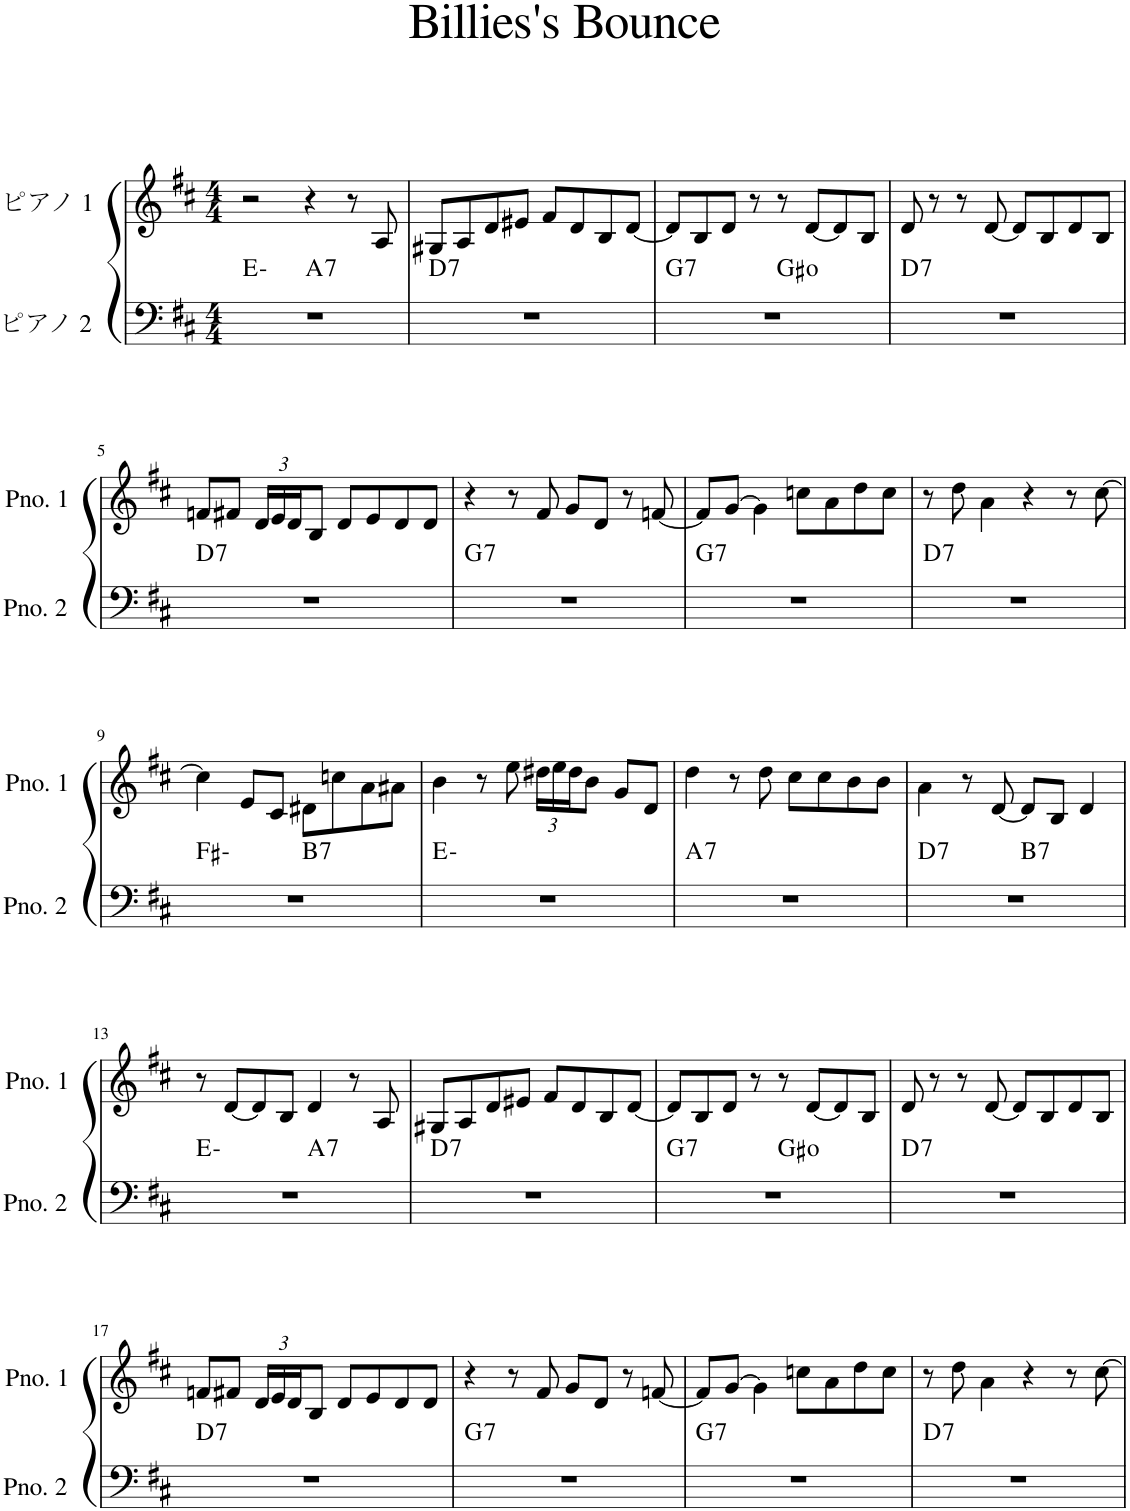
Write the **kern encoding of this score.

**kern	**harte	**kern
*part2	*part2	*part1
*staff2	*	*staff1
*I"ピアノ 2	*	*I"ピアノ 1
*clefF4	*	*clefG2
*k[f#c#]	*	*k[f#c#]
*M4/4	*	*M4/4
=1	=1	=1
*^	*	*
1r	2ryy	E:min	2r
!	!	!LO:H:kt=7	!
.	2ryy	A:7	4r
.	.	.	8r
.	.	.	8A/
=2	=2	=2	=2
!	!	!LO:H:kt=7	!
*v	*v	*	*
1r	D:7	8G#X/L
.	.	8A/
.	.	8d/
.	.	8e#X/J
.	.	8f#/L
.	.	8d/
.	.	8B/
.	.	[8d/J
=3	=3	=3
!	!LO:H:kt=7	!
*^	*	*
1r	2ryy	G:7	8d/L]
.	.	.	8B/
.	.	.	8d/J
.	.	.	8r
.	2ryy	G#:dim	8r
.	.	.	[8d/L
.	.	.	8d/]
.	.	.	8B/J
=4	=4	=4	=4
!	!	!LO:H:kt=7	!
*v	*v	*	*
1r	D:7	8d/
.	.	8r
.	.	8r
.	.	[8d/
.	.	8d/L]
.	.	8B/
.	.	8d/
.	.	8B/J
!!LO:LB:g=z
=5	=5	=5
!	!LO:H:kt=7	!
1r	D:7	8fn/L
.	.	8f#X/J
*	*	*Xbrackettup
.	.	24d/LL
.	.	24e/
.	.	24d/J
.	.	8B/J
.	.	8d/L
.	.	8e/
.	.	8d/
.	.	8d/J
=6	=6	=6
!	!LO:H:kt=7	!
1r	G:7	4r
.	.	8r
.	.	8f#/
.	.	8g/L
.	.	8d/J
.	.	8r
.	.	[8fn/
=7	=7	=7
!	!LO:H:kt=7	!
1r	G:7	8f/L]
.	.	[8g/J
.	.	4g\]
.	.	8ccn\L
.	.	8a\
.	.	8dd\
.	.	8cc\J
=8	=8	=8
!	!LO:H:kt=7	!
1r	D:7	8r
.	.	8dd\
.	.	4a\
.	.	4r
.	.	8r
.	.	[8cc#\
!!LO:LB:g=z
=9	=9	=9
*^	*	*
1r	2ryy	F#:min	4cc#\]
.	.	.	8e/L
.	.	.	8c#/J
!	!	!LO:H:kt=7	!
.	2ryy	B:7	8d#X\L
.	.	.	8ccn\
.	.	.	8a\
.	.	.	8a#X\J
*v	*v	*	*
=10	=10	=10
1r	E:min	4b\
.	.	8r
.	.	8ee\
.	.	24dd#X\LL
.	.	24ee\
.	.	24dd#\J
.	.	8b\J
.	.	8g/L
.	.	8d/J
=11	=11	=11
!	!LO:H:kt=7	!
1r	A:7	4dd\
.	.	8r
.	.	8dd\
.	.	8cc#\L
.	.	8cc#\
.	.	8b\
.	.	8b\J
=12	=12	=12
!	!LO:H:kt=7	!
*^	*	*
1r	2ryy	D:7	4a\
.	.	.	8r
.	.	.	[8d/
!	!	!LO:H:kt=7	!
.	2ryy	B:7	8d/L]
.	.	.	8B/J
.	.	.	4d/
!!LO:LB:g=z
=13	=13	=13	=13
1r	2ryy	E:min	8r
.	.	.	[8d/L
.	.	.	8d/]
.	.	.	8B/J
!	!	!LO:H:kt=7	!
.	2ryy	A:7	4d/
.	.	.	8r
.	.	.	8A/
=14	=14	=14	=14
!	!	!LO:H:kt=7	!
*v	*v	*	*
1r	D:7	8G#X/L
.	.	8A/
.	.	8d/
.	.	8e#X/J
.	.	8f#/L
.	.	8d/
.	.	8B/
.	.	[8d/J
=15	=15	=15
!	!LO:H:kt=7	!
*^	*	*
1r	2ryy	G:7	8d/L]
.	.	.	8B/
.	.	.	8d/J
.	.	.	8r
.	2ryy	G#:dim	8r
.	.	.	[8d/L
.	.	.	8d/]
.	.	.	8B/J
=16	=16	=16	=16
!	!	!LO:H:kt=7	!
*v	*v	*	*
1r	D:7	8d/
.	.	8r
.	.	8r
.	.	[8d/
.	.	8d/L]
.	.	8B/
.	.	8d/
.	.	8B/J
!!LO:LB:g=z
=17	=17	=17
!	!LO:H:kt=7	!
1r	D:7	8fn/L
.	.	8f#X/J
.	.	24d/LL
.	.	24e/
.	.	24d/J
.	.	8B/J
.	.	8d/L
.	.	8e/
.	.	8d/
.	.	8d/J
=18	=18	=18
!	!LO:H:kt=7	!
1r	G:7	4r
.	.	8r
.	.	8f#/
.	.	8g/L
.	.	8d/J
.	.	8r
.	.	[8fn/
=19	=19	=19
!	!LO:H:kt=7	!
1r	G:7	8f/L]
.	.	[8g/J
.	.	4g\]
.	.	8ccn\L
.	.	8a\
.	.	8dd\
.	.	8cc\J
=20	=20	=20
!	!LO:H:kt=7	!
1r	D:7	8r
.	.	8dd\
.	.	4a\
.	.	4r
.	.	8r
.	.	[8cc#\
=	=	=
*-	*-	*-
